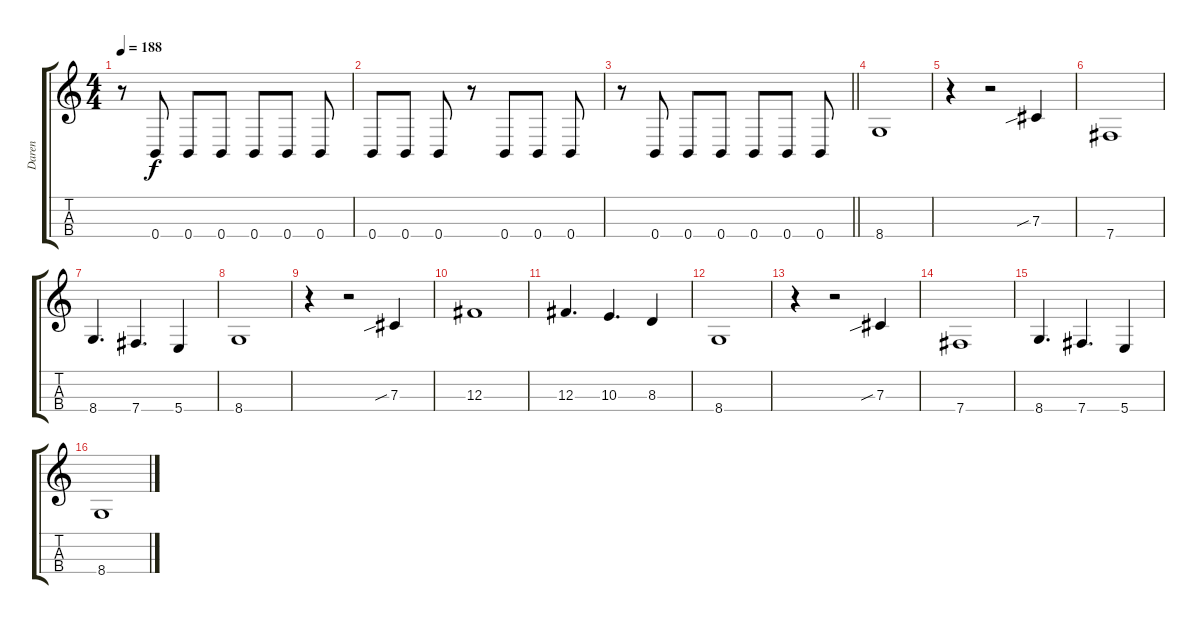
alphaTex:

\track ("Daren" "Daren") {instrument electricbassfinger}
\staff {score tabs}
\tuning (E3 B2 Gb2 B1) {hide}
\ts (4 4)
\tempo 188
\clef g2
\ks c
r.8{dy f} 0.4.8 0.4.8 0.4.8 0.4.8 0.4.8 0.4.8 |
0.4.8 0.4.8 0.4.8 r.8 0.4.8 0.4.8 0.4.8 |
\barLineRight lightlight
r.8 0.4.8 0.4.8 0.4.8 0.4.8 0.4.8 0.4.8 |
\section ("" "")
8.4.1 |
r.4 r.2 7.3{sib}.4 |
7.4.1 |
8.4.4{d} 7.4.4{d} 5.4.4 |
8.4.1 |
r.4 r.2 7.3{sib}.4 |
12.3.1 |
12.3.4{d} 10.3.4{d} 8.3.4 |
8.4.1 |
r.4 r.2 7.3{sib}.4 |
7.4.1 |
8.4.4{d} 7.4.4{d} 5.4.4 |
8.4.1
